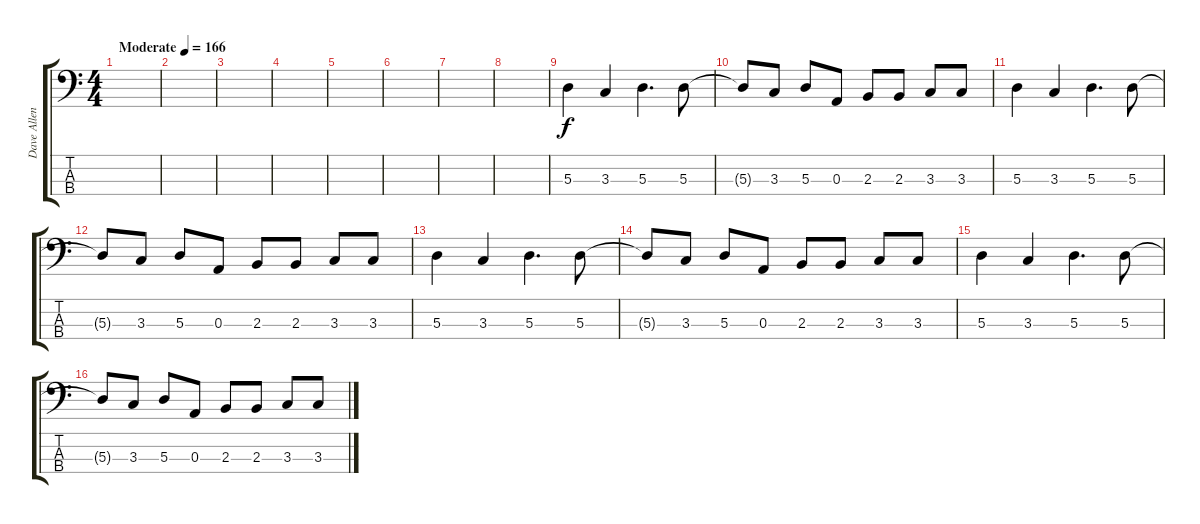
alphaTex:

\track ("Dave Allen" "Dave Allen") {instrument electricbassfinger}
\staff {score tabs}
\tuning (G2 D2 A1 E1) {hide}
\ts (4 4)
\tempo (166 "Moderate")
\clef f4
\ks c
|
|
|
|
|
|
|
|
5.3.4 3.3.4 5.3.4{d} 5.3.8 |
5.3{t}.8 3.3.8 5.3.8 0.3.8 2.3.8 2.3.8 3.3.8 3.3.8 |
5.3.4 3.3.4 5.3.4{d} 5.3.8 |
5.3{t}.8 3.3.8 5.3.8 0.3.8 2.3.8 2.3.8 3.3.8 3.3.8 |
5.3.4 3.3.4 5.3.4{d} 5.3.8 |
5.3{t}.8 3.3.8 5.3.8 0.3.8 2.3.8 2.3.8 3.3.8 3.3.8 |
5.3.4 3.3.4 5.3.4{d} 5.3.8 |
5.3{t}.8 3.3.8 5.3.8 0.3.8 2.3.8 2.3.8 3.3.8 3.3.8
